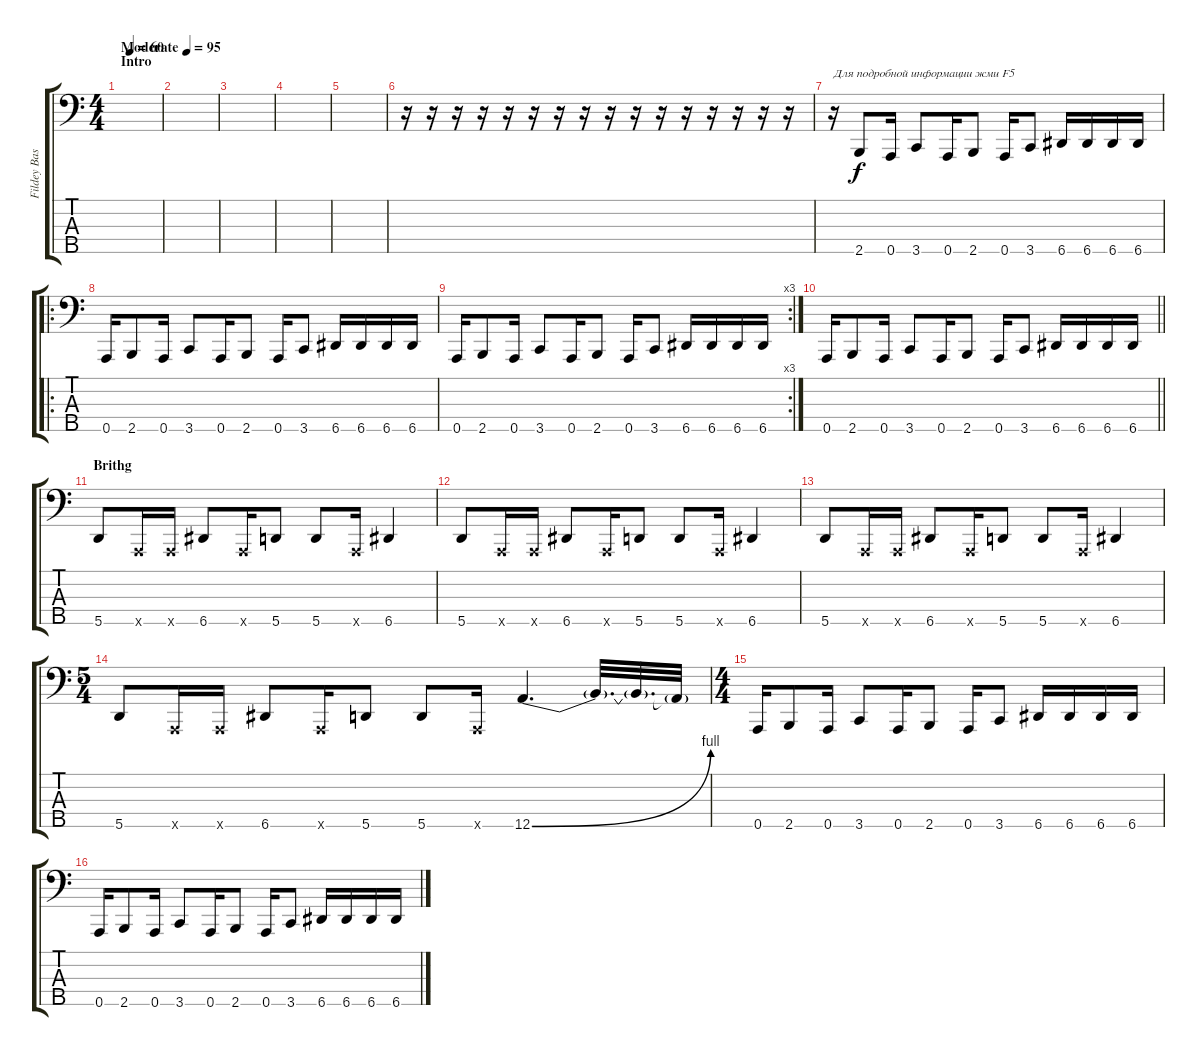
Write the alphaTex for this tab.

\track ("Fildey Bass extra Sound" "Fildey Bas") {instrument electricbassfinger}
\staff {score tabs}
\tuning (F2 C2 G1 D1 A0) {hide}
\ts (4 4)
\section ("" "Intro")
\tempo (95 "Moderate")
\tempo 40
\tempo (60 0.25)
\tempo (95 "Moderate")
\clef f4
\ks c
|
|
|
|
|
r.16 r.16 r.16 r.16 r.16 r.16 r.16 r.16 r.16 r.16 r.16 r.16 r.16 r.16 r.16 r.16 |
r.16{txt "Для подробной информации жми F5"} 2.5.8 0.5.16 3.5.8 0.5.16 2.5.8 0.5.16 3.5.8 6.5.16 6.5.16 6.5.16 6.5.16 |
\ro
0.5.16 2.5.8 0.5.16 3.5.8 0.5.16 2.5.8 0.5.16 3.5.8 6.5.16 6.5.16 6.5.16 6.5.16 |
\rc 3
0.5.16 2.5.8 0.5.16 3.5.8 0.5.16 2.5.8 0.5.16 3.5.8 6.5.16 6.5.16 6.5.16 6.5.16 |
\barLineRight lightlight
0.5.16 2.5.8 0.5.16 3.5.8 0.5.16 2.5.8 0.5.16 3.5.8 6.5.16 6.5.16 6.5.16 6.5.16 |
\section ("" "Brithg")
5.5.8 0.5{x}.16 0.5{x}.16 6.5.8 0.5{x}.16 5.5.8 5.5.8 0.5{x}.16 6.5.4 |
5.5.8 0.5{x}.16 0.5{x}.16 6.5.8 0.5{x}.16 5.5.8 5.5.8 0.5{x}.16 6.5.4 |
5.5.8 0.5{x}.16 0.5{x}.16 6.5.8 0.5{x}.16 5.5.8 5.5.8 0.5{x}.16 6.5.4 |
\ts (5 4)
5.5.8 0.5{x}.16 0.5{x}.16 6.5.8 0.5{x}.16 5.5.8 5.5.8 0.5{x}.16 12.5{be (bend 0 0 60 4)}.4{d} 12.5{t}.32{d} 12.5{t}.32{d} 12.5{t}.32 |
\ts (4 4)
0.5.16 2.5.8 0.5.16 3.5.8 0.5.16 2.5.8 0.5.16 3.5.8 6.5.16 6.5.16 6.5.16 6.5.16 |
0.5.16 2.5.8 0.5.16 3.5.8 0.5.16 2.5.8 0.5.16 3.5.8 6.5.16 6.5.16 6.5.16 6.5.16
